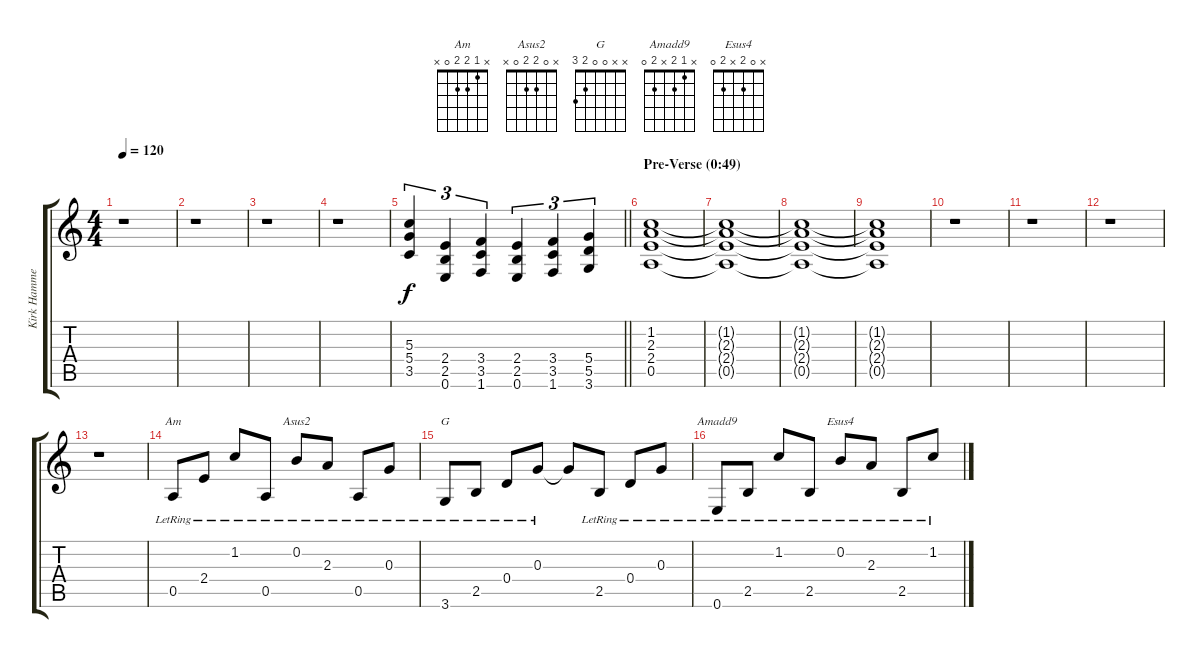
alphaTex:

\track ("Kirk Hammet Rhythm Gtr." "Kirk Hamme") {instrument electricguitarclean}
\staff {score tabs}
\tuning (E4 B3 G3 D3 A2 E2) {hide}
\chord ("Am" x 1 2 2 0 x)
\chord ("Asus2" x 0 2 2 0 x)
\chord ("G" x x 0 0 2 3)
\chord ("Amadd9" x 1 2 x 2 0)
\chord ("Esus4" x 0 2 x 2 0)
\ts (4 4)
\tempo 120
\clef g2
\ks aminor
r.1{dy f} |
r.1 |
r.1 |
r.1 |
\barLineRight lightlight
(5.3 5.4 3.5).4{tu (3 2)} (2.4 2.5 0.6).4{tu (3 2)} (3.4 3.5 1.6).4{tu (3 2)} (2.4 2.5 0.6).4{tu (3 2)} (3.4 3.5 1.6).4{tu (3 2)} (5.4 5.5 3.6).4{tu (3 2)} |
\section ("" "Pre-Verse (0:49)")
(1.2 2.3 2.4 0.5).1 |
(1.2{t} 2.3{t} 2.4{t} 0.5{t}).1 |
(1.2{t} 2.3{t} 2.4{t} 0.5{t}).1 |
(1.2{t} 2.3{t} 2.4{t} 0.5{t}).1 |
r.1 |
r.1 |
r.1 |
r.1 |
0.5{lr}.8{ch "Am" volume 16} 2.4{lr}.8 1.2{lr}.8 0.5{lr}.8 0.2{lr}.8{ch "Asus2"} 2.3{lr}.8 0.5{lr}.8 0.3{lr}.8 |
3.6{lr}.8{ch "G"} 2.5{lr}.8 0.4{lr}.8 0.3{lr}.8 0.3{t}.8 2.5{lr}.8 0.4{lr}.8 0.3{lr}.8 |
0.6{lr}.8{ch "Amadd9"} 2.5{lr}.8 1.2{lr}.8 2.5{lr}.8 0.2{lr}.8{ch "Esus4"} 2.3{lr}.8 2.5{lr}.8 1.2{lr}.8
